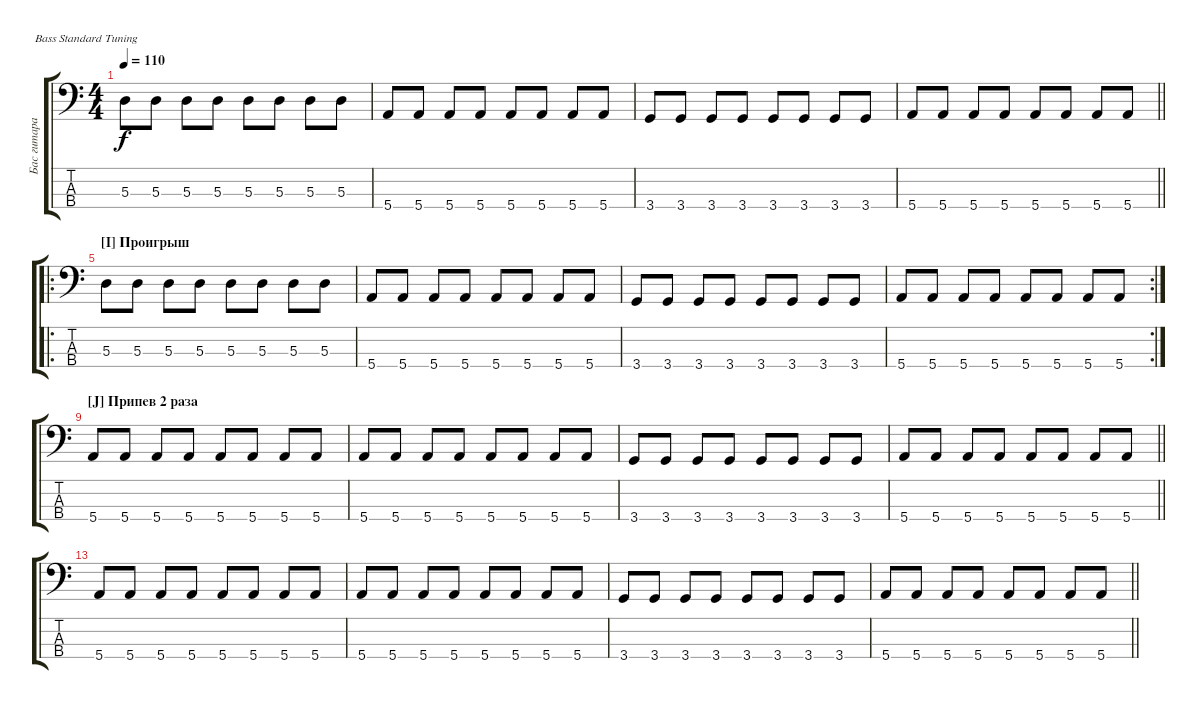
\bracketExtendMode groupsimilarinstruments
\multiTrackTrackNamePolicy hidden
\firstSystemTrackNameMode fullname
\otherSystemsTrackNameMode fullname
\otherSystemsTrackNameOrientation horizontal
\defaultBarNumberDisplay FirstOfSystem
\track ("Бас гитара" "E-Bass") {multiBarRest instrument electricbasspick}
\staff {score tabs}
\tuning (G2 D2 A1 E1)
\ts (4 4)
\tempo 110
\clef f4
\ks c
5.3.8{dy f} 5.3.8 5.3.8 5.3.8 5.3.8 5.3.8 5.3.8 5.3.8 |
5.4.8 5.4.8 5.4.8 5.4.8 5.4.8 5.4.8 5.4.8 5.4.8 |
3.4.8 3.4.8 3.4.8 3.4.8 3.4.8 3.4.8 3.4.8 3.4.8 |
\barLineRight lightlight
5.4.8 5.4.8 5.4.8 5.4.8 5.4.8 5.4.8 5.4.8 5.4.8 |
\ro
\section ("I" "Проигрыш")
5.3.8 5.3.8 5.3.8 5.3.8 5.3.8 5.3.8 5.3.8 5.3.8 |
5.4.8 5.4.8 5.4.8 5.4.8 5.4.8 5.4.8 5.4.8 5.4.8 |
3.4.8 3.4.8 3.4.8 3.4.8 3.4.8 3.4.8 3.4.8 3.4.8 |
\rc 2
5.4.8 5.4.8 5.4.8 5.4.8 5.4.8 5.4.8 5.4.8 5.4.8 |
\section ("J" "Припев 2 раза")
5.4.8 5.4.8 5.4.8 5.4.8 5.4.8 5.4.8 5.4.8 5.4.8 |
5.4.8 5.4.8 5.4.8 5.4.8 5.4.8 5.4.8 5.4.8 5.4.8 |
3.4.8 3.4.8 3.4.8 3.4.8 3.4.8 3.4.8 3.4.8 3.4.8 |
\barLineRight lightlight
5.4.8 5.4.8 5.4.8 5.4.8 5.4.8 5.4.8 5.4.8 5.4.8 |
5.4.8 5.4.8 5.4.8 5.4.8 5.4.8 5.4.8 5.4.8 5.4.8 |
5.4.8 5.4.8 5.4.8 5.4.8 5.4.8 5.4.8 5.4.8 5.4.8 |
3.4.8 3.4.8 3.4.8 3.4.8 3.4.8 3.4.8 3.4.8 3.4.8 |
\barLineRight lightlight
5.4.8 5.4.8 5.4.8 5.4.8 5.4.8 5.4.8 5.4.8 5.4.8
